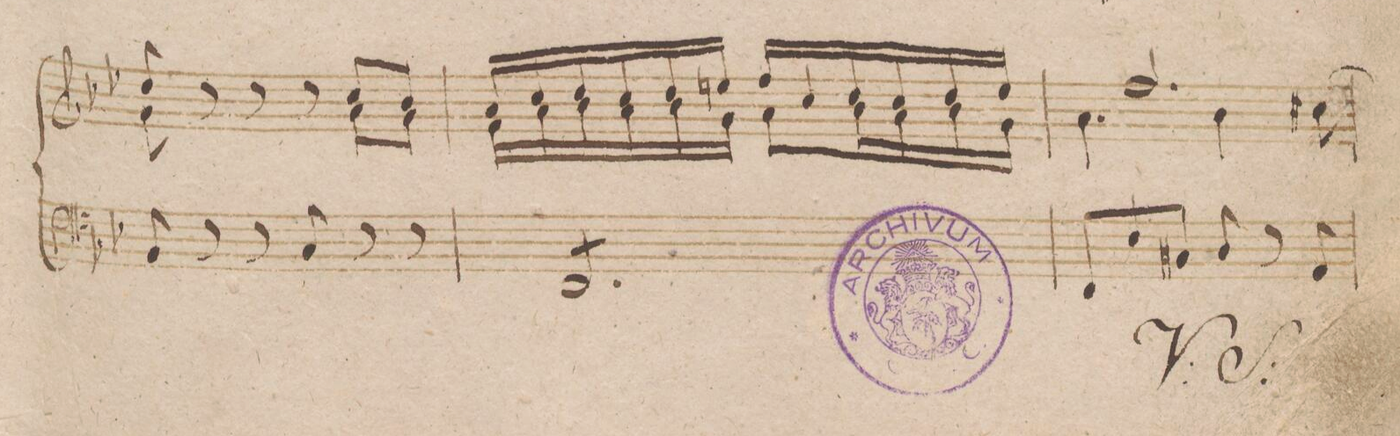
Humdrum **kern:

**kern
*I"Organo.
*clefF4
*k[b-e-]
*M6/8
8BB-/
8r
8r
8C/
8r
8r
=39
*tremolo
8FF/L
8FF/
8FF/
8FF/
8FF/
8FF/J
*Xtremolo
=40
8FF/L
8F/
8C#X/J
8D/
8r
8AA/
=41
*-
